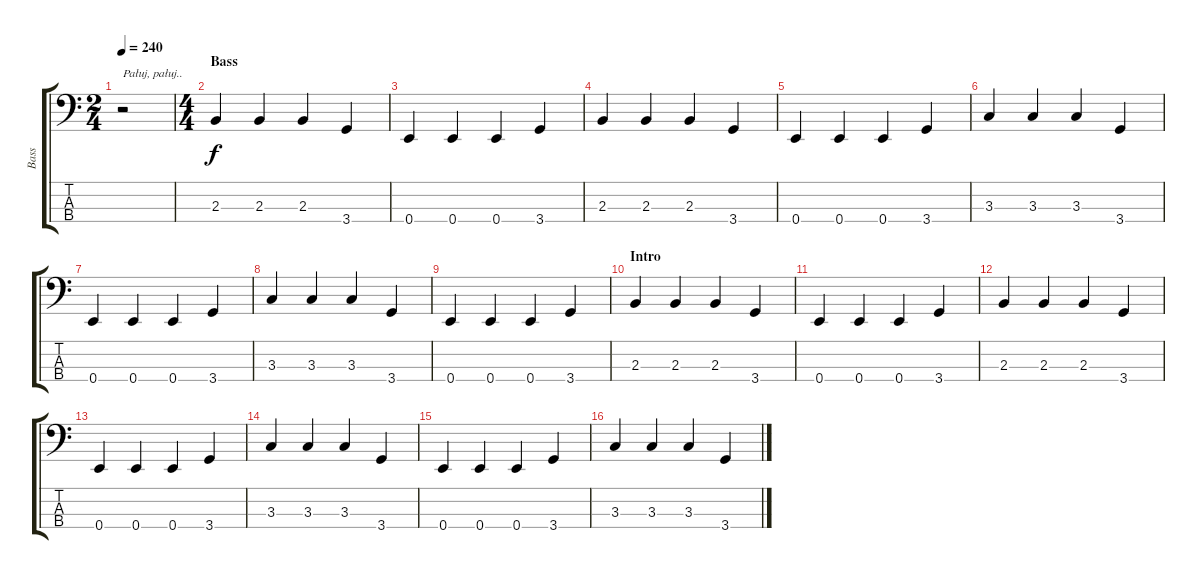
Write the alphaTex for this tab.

\track ("Bass" "Bass") {instrument electricbasspick}
\staff {score tabs}
\tuning (G2 D2 A1 E1) {hide}
\ts (2 4)
\tempo 240
\clef f4
\ks c
r.2{txt "Pałuj, pałuj.." dy f instrument electricbasspick} |
\ts (4 4)
\section ("" "Bass")
2.3.4 2.3.4 2.3.4 3.4.4 |
0.4.4 0.4.4 0.4.4 3.4.4 |
2.3.4 2.3.4 2.3.4 3.4.4 |
0.4.4 0.4.4 0.4.4 3.4.4 |
3.3.4 3.3.4 3.3.4 3.4.4 |
0.4.4 0.4.4 0.4.4 3.4.4 |
3.3.4 3.3.4 3.3.4 3.4.4 |
0.4.4 0.4.4 0.4.4 3.4.4 |
\section ("" "Intro")
2.3.4 2.3.4 2.3.4 3.4.4 |
0.4.4 0.4.4 0.4.4 3.4.4 |
2.3.4 2.3.4 2.3.4 3.4.4 |
0.4.4 0.4.4 0.4.4 3.4.4 |
3.3.4 3.3.4 3.3.4 3.4.4 |
0.4.4 0.4.4 0.4.4 3.4.4 |
3.3.4 3.3.4 3.3.4 3.4.4
